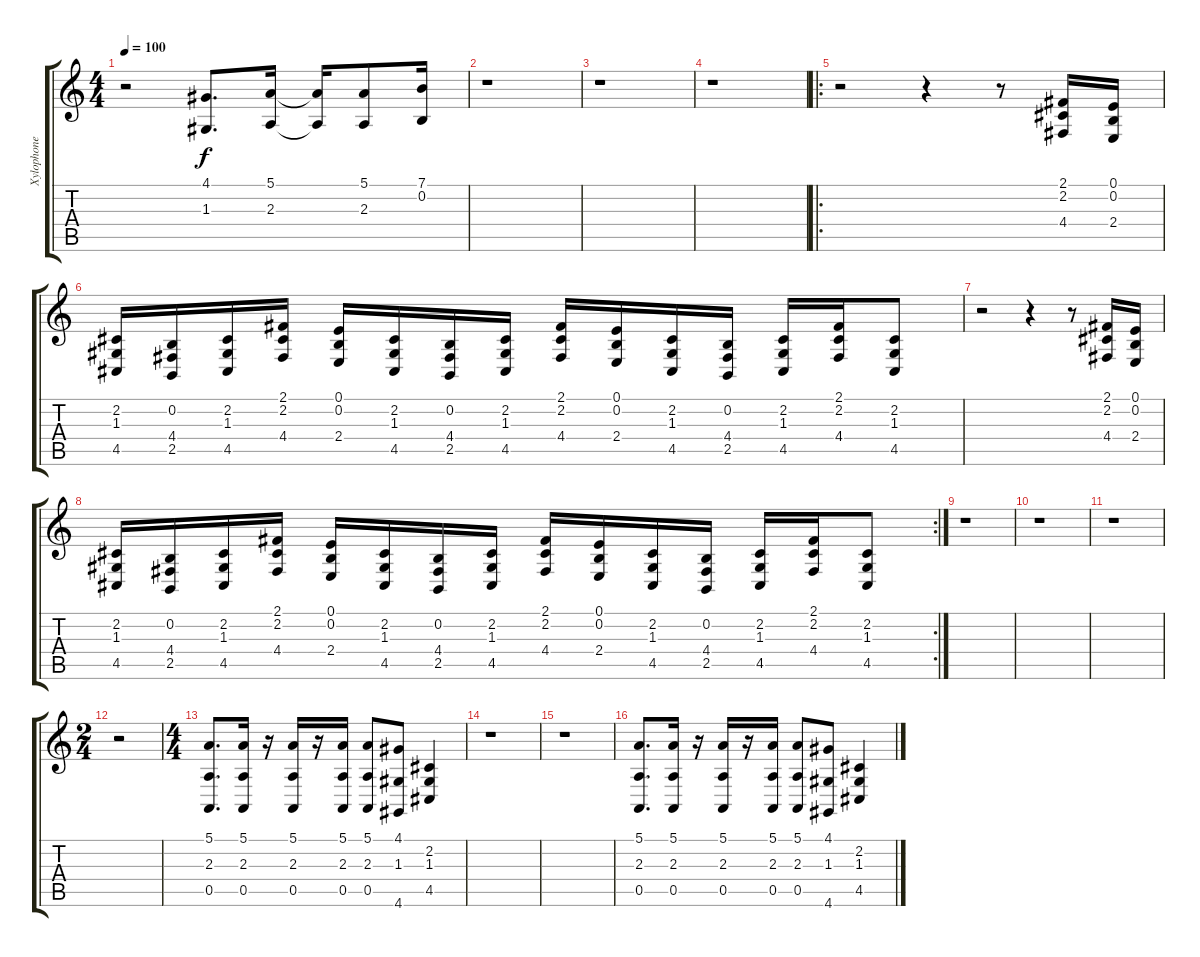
\track ("Xylophone" "Xylophone") {instrument xylophone}
\staff {score tabs}
\tuning (E4 B3 G3 D3 A2 E2) {hide}
\ts (4 4)
\tempo 100
\clef g2
\ks c
r.2{dy f} (4.1 1.3).8{d volume 14 instrument acousticgrandpiano} (5.1 2.3).16 (5.1{t} 2.3{t}).16 (5.1 2.3).8 (7.1 0.2).16 |
r.1 |
r.1 |
r.1 |
\ro
r.2 r.4 r.8 (2.1 2.2 4.4).16{volume 10 instrument xylophone} (0.1 0.2 2.4).16 |
(2.2 1.3 4.5).16 (0.2 4.4 2.5).16 (2.2 1.3 4.5).16 (2.1 2.2 4.4).16 (0.1 0.2 2.4).16 (2.2 1.3 4.5).16 (0.2 4.4 2.5).16 (2.2 1.3 4.5).16 (2.1 2.2 4.4).16 (0.1 0.2 2.4).16 (2.2 1.3 4.5).16 (0.2 4.4 2.5).16 (2.2 1.3 4.5).16 (2.1 2.2 4.4).16 (2.2 1.3 4.5).8 |
r.2 r.4 r.8 (2.1 2.2 4.4).16 (0.1 0.2 2.4).16 |
\rc 2
(2.2 1.3 4.5).16 (0.2 4.4 2.5).16 (2.2 1.3 4.5).16 (2.1 2.2 4.4).16 (0.1 0.2 2.4).16 (2.2 1.3 4.5).16 (0.2 4.4 2.5).16 (2.2 1.3 4.5).16 (2.1 2.2 4.4).16 (0.1 0.2 2.4).16 (2.2 1.3 4.5).16 (0.2 4.4 2.5).16 (2.2 1.3 4.5).16 (2.1 2.2 4.4).16 (2.2 1.3 4.5).8 |
r.1 |
r.1 |
r.1 |
\ts (2 4)
r.2 |
\ts (4 4)
(5.1 2.3 0.5).8{d} (5.1 2.3 0.5).16 r.16 (5.1 2.3 0.5).16 r.16 (5.1 2.3 0.5).16 (5.1 2.3 0.5).8 (4.1 1.3 4.6).8 (2.2 1.3 4.5).4 |
r.1 |
r.1 |
(5.1 2.3 0.5).8{d} (5.1 2.3 0.5).16 r.16 (5.1 2.3 0.5).16 r.16 (5.1 2.3 0.5).16 (5.1 2.3 0.5).8 (4.1 1.3 4.6).8 (2.2 1.3 4.5).4
